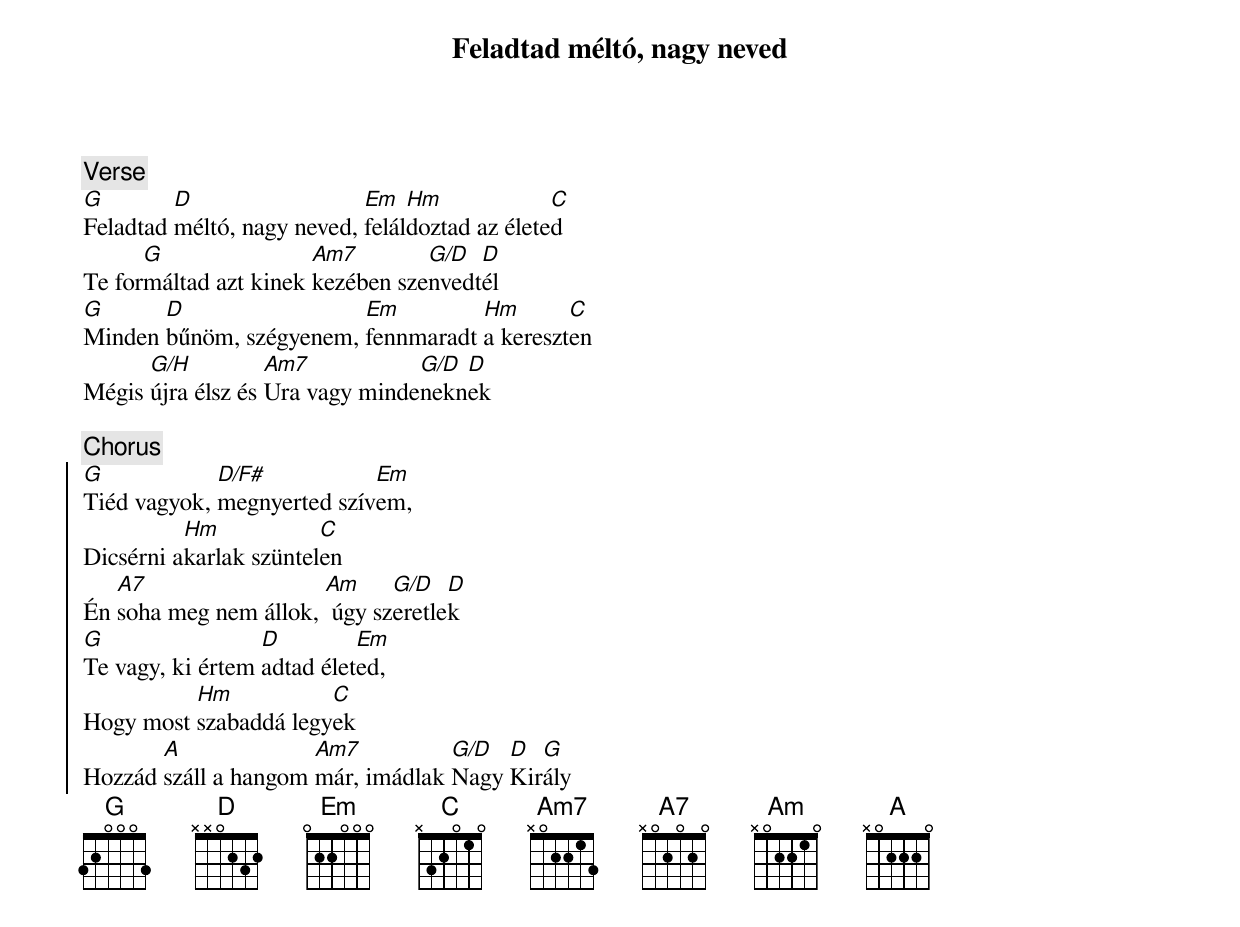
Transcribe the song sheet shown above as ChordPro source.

{title: Feladtad méltó, nagy neved}
{subtitle: }

{c:Verse}
[G]Feladtad [D]méltó, nagy neved, [Em]felál[Hm]doztad az élete[C]d
Te for[G]máltad azt kinek [Am7]kezében sze[G/D]nvedt[D]él
[G]Minden [D]bűnöm, szégyenem, [Em]fennmaradt [Hm]a kereszt[C]en
Mégis [G/H]újra élsz és [Am7]Ura vagy minde[G/D]nekn[D]ek

{c:Chorus}
{soc}
[G]Tiéd vagyok, [D/F#]megnyerted szív[Em]em,
Dicsérni a[Hm]karlak szüntel[C]en
Én [A7]soha meg nem állok, [Am] úgy sz[G/D]eretle[D]k
[G]Te vagy, ki értem [D]adtad élet[Em]ed,
Hogy most [Hm]szabaddá legy[C]ek
Hozzád [A]száll a hangom [Am7]már, imádlak [G/D]Nagy [D]Kir[G]ály
{eoc}
